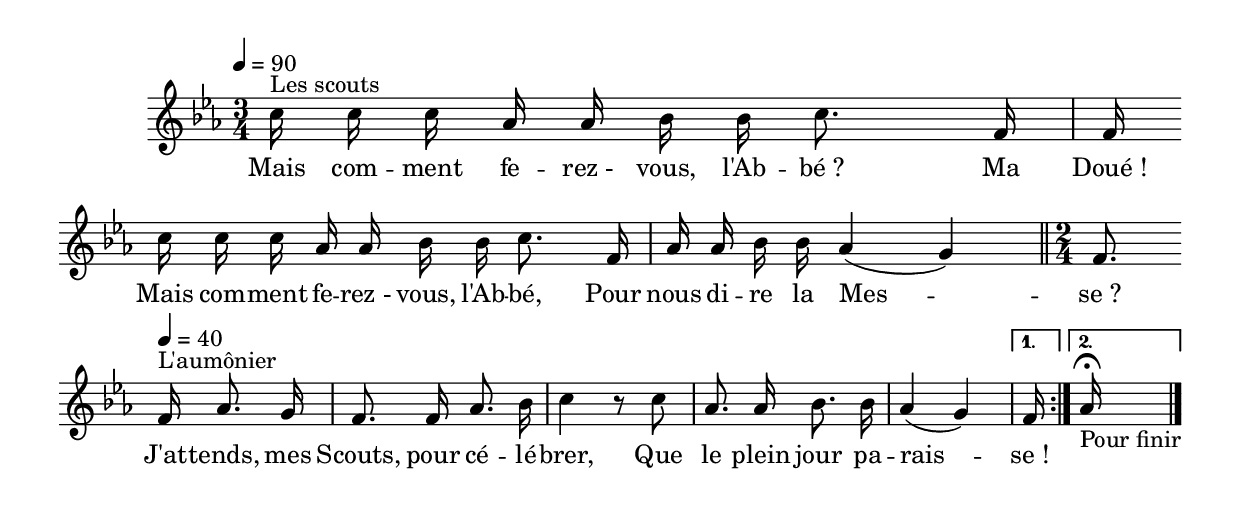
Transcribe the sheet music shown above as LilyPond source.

%Compilation:lilypond .ly
%Apercu:evince .pdf
%Esclaves:timidity -ia .midi
\version "2.12.1"
\include "italiano.ly"

\header {
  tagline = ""
  composer = ""
}                                        

MetriqueArmure = {
  \tempo 4=90
  \time 3/4
  \key mib \major
}

italique = { \override Score . LyricText #'font-shape = #'italic }

roman = { \override Score . LyricText #'font-shape = #'roman }

MusiqueTheme = \relative do'' {
	\override Score.PaperColumn #'keep-inside-line = ##t
	\repeat volta 2 {
	\partial 16*11 do16^"Les scouts" do do lab lab sib sib do8. fa,16
	fa16 \bar "" do' do do lab lab sib sib do8. fa,16
	lab16 lab sib sib lab4( sol) \bar "||"
	\time 2/4
	fa8. \bar "" \tempo 4=40 fa16^"L'aumônier" lab8. sol16
	fa8. fa16 lab8. sib16
	do4 r8 do
	lab8. lab16 sib8. sib16
	lab4( sol)}
	\alternative{{\partial 16 fa16 |}{\partial 16 lab16\fermata-"Pour finir" |}}
	\bar "|."
}

Paroles = \lyricmode {
	Mais com -- ment fe -- rez_- vous, l'Ab -- bé_?
	Ma Doué_!
	Mais com -- ment fe -- rez_- vous, l'Ab -- bé,
	Pour nous di -- re la Mes -- se_?
	
	J'at -- tends, mes Scouts, pour cé -- lé -- brer,
	Que le plein jour pa -- rais -- se_!
}

\score{
    \new Staff <<
      \set Staff.midiInstrument = "flute"
      \new Voice = "theme" {
	\autoBeamOff
	\MetriqueArmure
	\MusiqueTheme
      }
      \new Lyrics \lyricsto theme {
	\Paroles
      }                       
    >>
\layout{}
\midi{}
}
